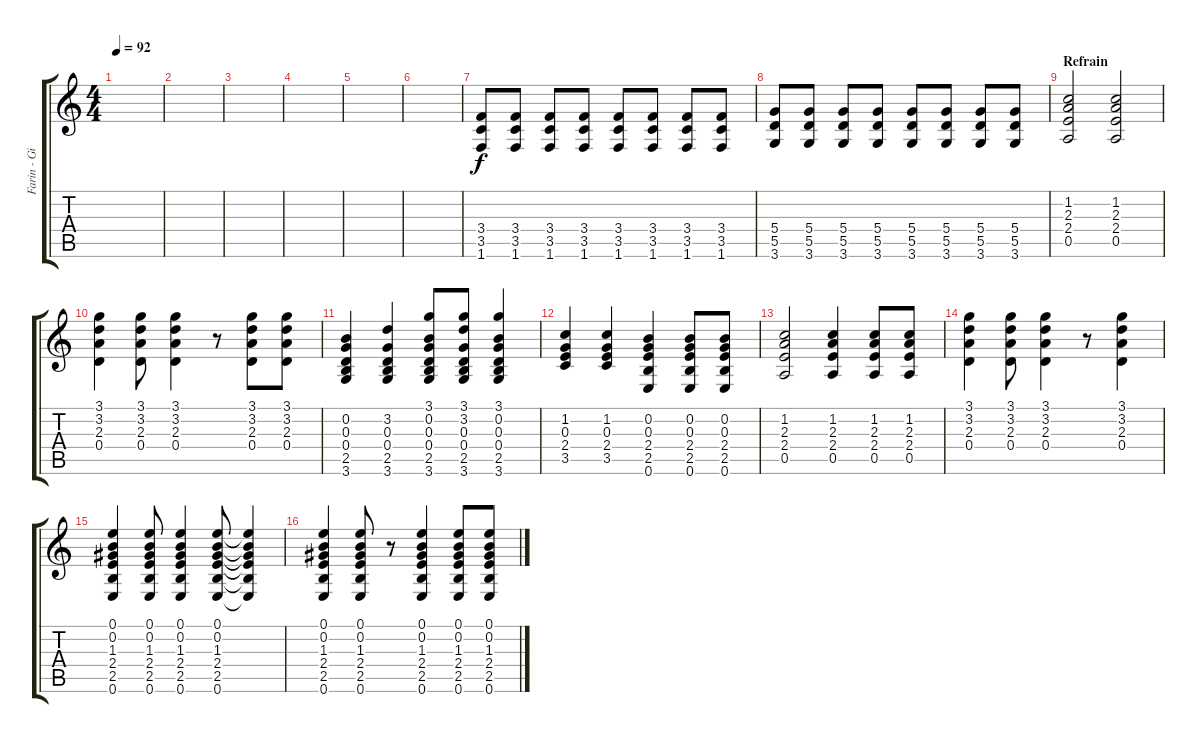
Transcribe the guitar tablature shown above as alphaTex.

\track ("Farin - Gitarre 2" "Farin - Gi") {instrument distortionguitar}
\staff {score tabs}
\tuning (E4 B3 G3 D3 A2 E2) {hide}
\ts (4 4)
\tempo 92
\clef g2
\ks c
|
|
|
|
|
|
(3.4 3.5 1.6).8 (3.4 3.5 1.6).8 (3.4 3.5 1.6).8 (3.4 3.5 1.6).8 (3.4 3.5 1.6).8 (3.4 3.5 1.6).8 (3.4 3.5 1.6).8 (3.4 3.5 1.6).8 |
(5.4 5.5 3.6).8 (5.4 5.5 3.6).8 (5.4 5.5 3.6).8 (5.4 5.5 3.6).8 (5.4 5.5 3.6).8 (5.4 5.5 3.6).8 (5.4 5.5 3.6).8 (5.4 5.5 3.6).8 |
\section ("" "Refrain")
(1.2 2.3 2.4 0.5).2 (1.2 2.3 2.4 0.5).2 |
(3.1 3.2 2.3 0.4).4 (3.1 3.2 2.3 0.4).8 (3.1 3.2 2.3 0.4).4 r.8 (3.1 3.2 2.3 0.4).8 (3.1 3.2 2.3 0.4).8 |
(0.2 0.3 0.4 2.5 3.6).4 (3.2 0.3 0.4 2.5 3.6).4 (3.1 0.2 0.3 0.4 2.5 3.6).8 (3.1 3.2 0.3 0.4 2.5 3.6).8 (3.1 0.2 0.3 0.4 2.5 3.6).4 |
(1.2 0.3 2.4 3.5).4 (1.2 0.3 2.4 3.5).4 (0.2 0.3 2.4 2.5 0.6).4 (0.2 0.3 2.4 2.5 0.6).8 (0.2 0.3 2.4 2.5 0.6).8 |
(1.2 2.3 2.4 0.5).2 (1.2 2.3 2.4 0.5).4 (1.2 2.3 2.4 0.5).8 (1.2 2.3 2.4 0.5).8 |
(3.1 3.2 2.3 0.4).4 (3.1 3.2 2.3 0.4).8 (3.1 3.2 2.3 0.4).4 r.8 (3.1 3.2 2.3 0.4).4 |
(0.1 0.2 1.3 2.4 2.5 0.6).4 (0.1 0.2 1.3 2.4 2.5 0.6).8 (0.1 0.2 1.3 2.4 2.5 0.6).4 (0.1 0.2 1.3 2.4 2.5 0.6).8 (0.1{t} 0.2{t} 1.3{t} 2.4{t} 2.5{t} 0.6{t}).4 |
(0.1 0.2 1.3 2.4 2.5 0.6).4 (0.1 0.2 1.3 2.4 2.5 0.6).8 r.8 (0.1 0.2 1.3 2.4 2.5 0.6).4 (0.1 0.2 1.3 2.4 2.5 0.6).8 (0.1 0.2 1.3 2.4 2.5 0.6).8
